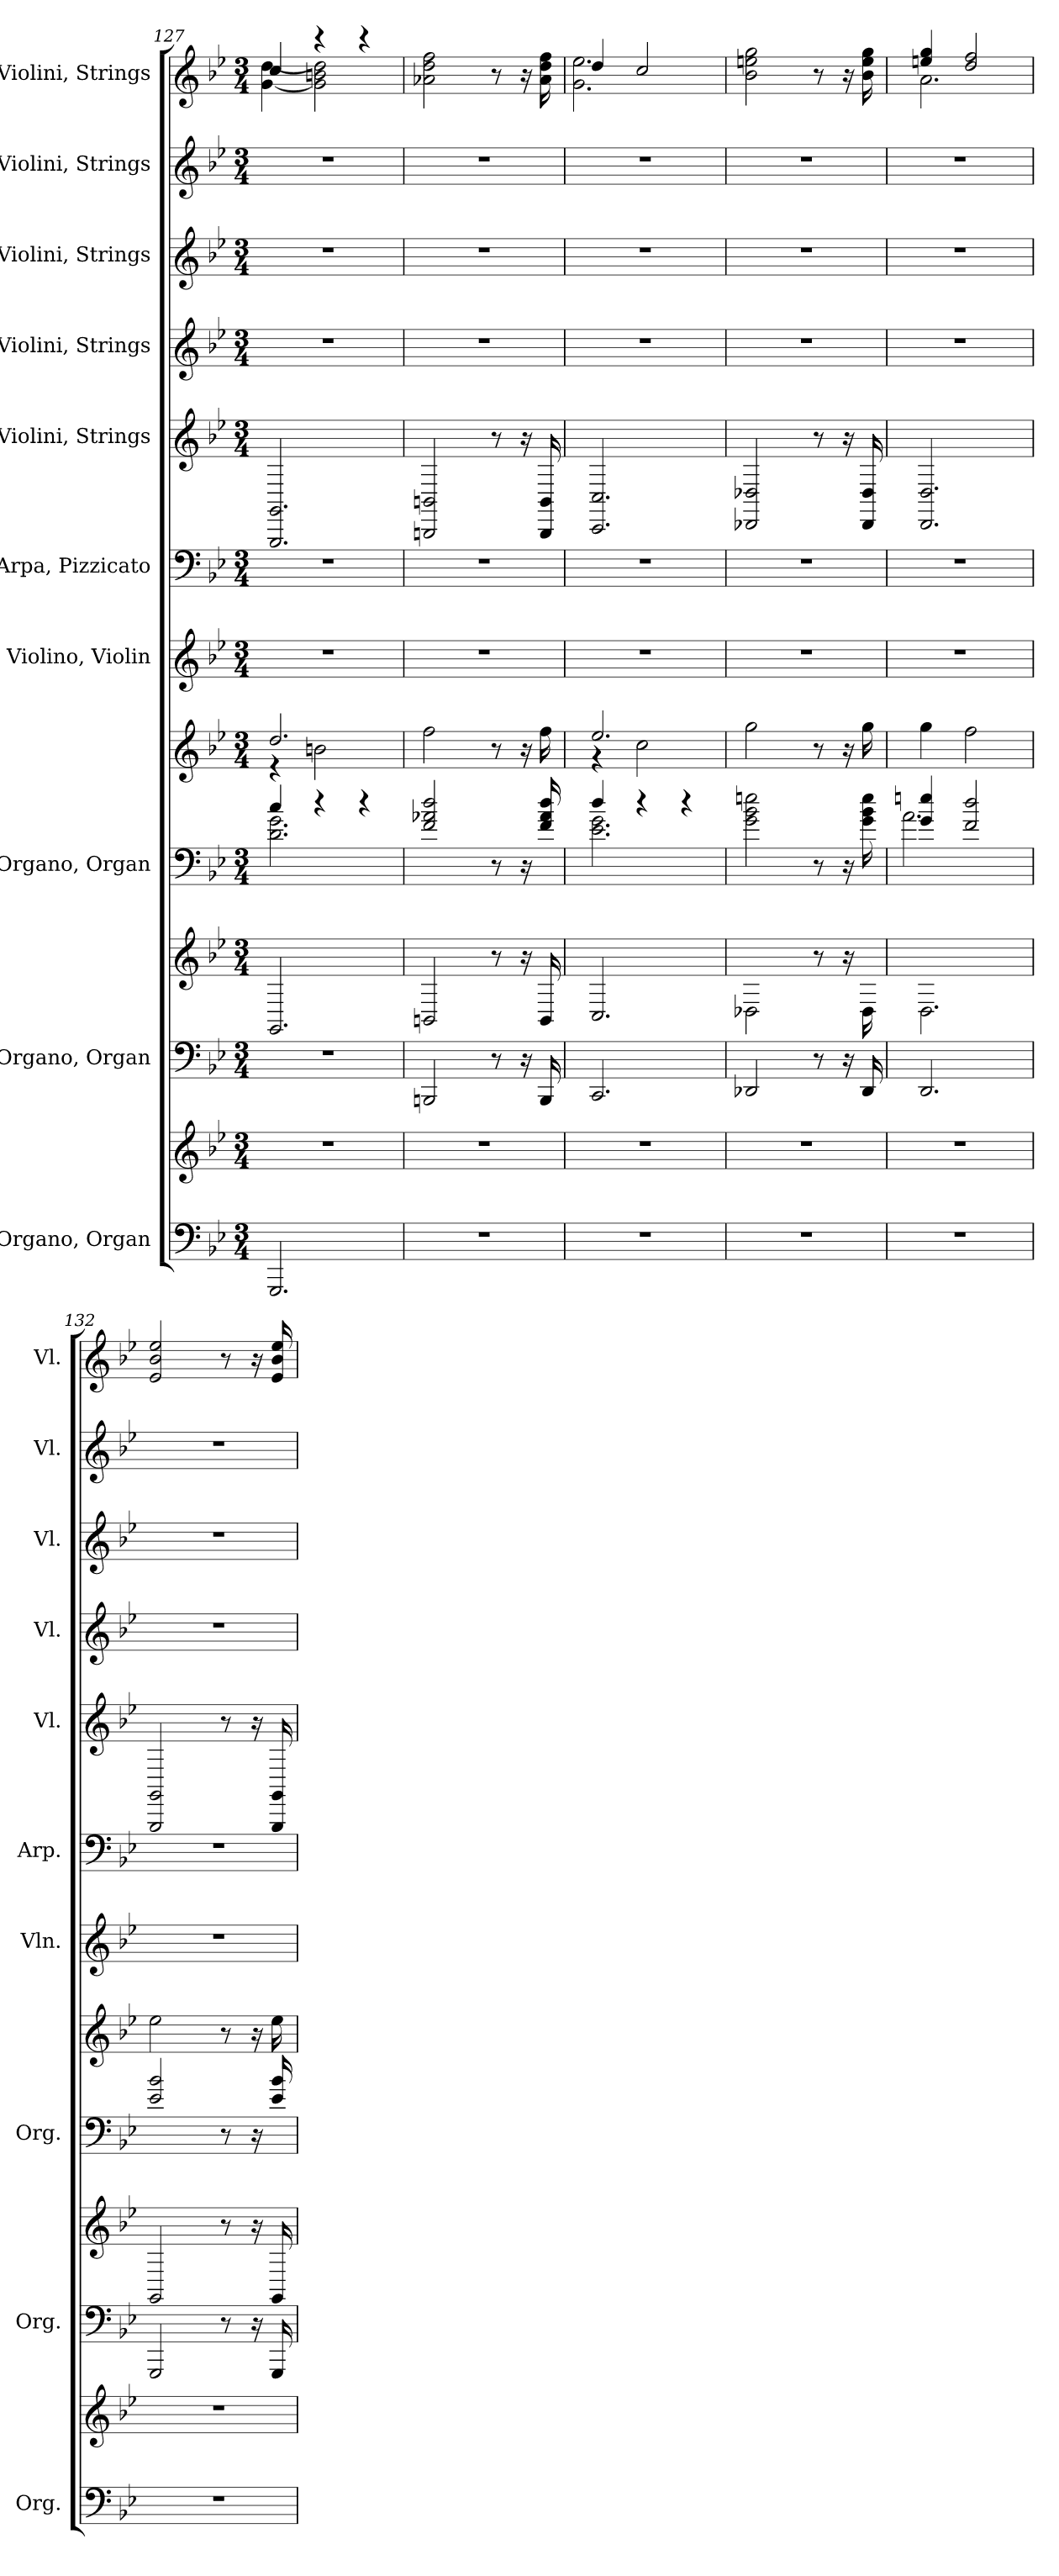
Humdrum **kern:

**kern	**kern	**kern	**kern	**kern	**kern	**kern	**kern	**kern	**kern	**kern	**kern	**kern
*part10	*part10	*part9	*part9	*part8	*part8	*part7	*part6	*part5	*part4	*part3	*part2	*part1
*staff13	*staff12	*staff11	*staff10	*staff9	*staff8	*staff7	*staff6	*staff5	*staff4	*staff3	*staff2	*staff1
*I"Organo, Organ	*	*I"Organo, Organ	*	*I"Organo, Organ	*	*I"Violino, Violin	*I"Arpa, Pizzicato	*I"Violini, Strings	*I"Violini, Strings	*I"Violini, Strings	*I"Violini, Strings	*I"Violini, Strings
*I'Org.	*	*I'Org.	*	*I'Org.	*	*I'Vln.	*I'Arp.	*I'Vl.	*I'Vl.	*I'Vl.	*I'Vl.	*I'Vl.
*clefF4	*clefG2	*clefF4	*clefG2	*clefF4	*clefG2	*clefG2	*clefF4	*clefG2	*clefG2	*clefG2	*clefG2	*clefG2
*k[b-e-]	*k[b-e-]	*k[b-e-]	*k[b-e-]	*k[b-e-]	*k[b-e-]	*k[b-e-]	*k[b-e-]	*k[b-e-]	*k[b-e-]	*k[b-e-]	*k[b-e-]	*k[b-e-]
*M3/4	*M3/4	*M3/4	*M3/4	*M3/4	*M3/4	*M3/4	*M3/4	*M3/4	*M3/4	*M3/4	*M3/4	*M3/4
=127	=127	=127	=127	=127	=127	=127	=127	=127	=127	=127	=127	=127
*	*	*	*	*^	*^	*	*	*	*	*	*	*^
2.GGG/	2.r	2.r	2.GG/	4cc/	2.d\ 2.g\	2.dd/	4r	2.r	2.r	2.GGG/ 2.GG/	2.r	2.r	2.r	4cc/	[4g\ [4dd\
.	.	.	.	4r	.	.	2bn\	.	.	.	.	.	.	4r	2g\] 2bn\ 2dd\]
.	.	.	.	4r	.	.	.	.	.	.	.	.	.	4r	.
*	*	*	*	*v	*v	*	*	*	*	*	*	*	*	*v	*v
*	*	*	*	*	*v	*v	*	*	*	*	*	*	*
=128	=128	=128	=128	=128	=128	=128	=128	=128	=128	=128	=128	=128
2.r	2.r	2BBBn/	2BBn/	2f/ 2a-X/ 2dd/	2ff\	2.r	2.r	2BBBn/ 2BBn/	2.r	2.r	2.r	2a-X\ 2dd\ 2ff\
.	.	8r	8r	8r	8r	.	.	8r	.	.	.	8r
.	.	16r	16r	16r	16r	.	.	16r	.	.	.	16r
.	.	16BBB/	16BB/	16f/ 16a-/ 16dd/	16ff\	.	.	16BBB/ 16BB/	.	.	.	16a-\ 16dd\ 16ff\
=129	=129	=129	=129	=129	=129	=129	=129	=129	=129	=129	=129	=129
*	*	*	*	*^	*^	*	*	*	*	*	*	*^
2.r	2.r	2.CC/	2.C/	4dd/	2.e-\ 2.g\	2.ee-/	4r	2.r	2.r	2.CC/ 2.C/	2.r	2.r	2.r	4dd/	2.g\ 2.ee-\
.	.	.	.	4r	.	.	2cc\	.	.	.	.	.	.	2cc/	.
.	.	.	.	4r	.	.	.	.	.	.	.	.	.	.	.
*	*	*	*	*v	*v	*	*	*	*	*	*	*	*	*v	*v
*	*	*	*	*	*v	*v	*	*	*	*	*	*	*
!!LO:PB:g=z
=130	=130	=130	=130	=130	=130	=130	=130	=130	=130	=130	=130	=130
2.r	2.r	2DD-X/	2D-X\	2g\ 2b-\ 2een\	2gg\	2.r	2.r	2DD-X/ 2D-X/	2.r	2.r	2.r	2b-\ 2een\ 2gg\
.	.	8r	8r	8r	8r	.	.	8r	.	.	.	8r
.	.	16r	16r	16r	16r	.	.	16r	.	.	.	16r
.	.	16DD-/	16D-\	16g\ 16b-\ 16ee\	16gg\	.	.	16DD-/ 16D-/	.	.	.	16b-\ 16ee\ 16gg\
=131	=131	=131	=131	=131	=131	=131	=131	=131	=131	=131	=131	=131
*	*	*	*	*^	*	*	*	*	*	*	*	*^
2.r	2.r	2.DD/	2.D\	4g/ 4een/	2.a\	4gg\	2.r	2.r	2.DD/ 2.D/	2.r	2.r	2.r	4een/ 4gg/	2.a\
.	.	.	.	2f/ 2dd/	.	2ff\	.	.	.	.	.	.	2dd/ 2ff/	.
*	*	*	*	*v	*v	*	*	*	*	*	*	*	*v	*v
=132	=132	=132	=132	=132	=132	=132	=132	=132	=132	=132	=132	=132
2.r	2.r	2GGG/	2GG/	2e-/ 2b-/	2ee-\	2.r	2.r	2GGG/ 2GG/	2.r	2.r	2.r	2e-/ 2b-/ 2ee-/
.	.	8r	8r	8r	8r	.	.	8r	.	.	.	8r
.	.	16r	16r	16r	16r	.	.	16r	.	.	.	16r
.	.	16GGG/	16GG/	16e-/ 16b-/	16ee-\	.	.	16GGG/ 16GG/	.	.	.	16e-/ 16b-/ 16ee-/
=	=	=	=	=	=	=	=	=	=	=	=	=
*-	*-	*-	*-	*-	*-	*-	*-	*-	*-	*-	*-	*-
